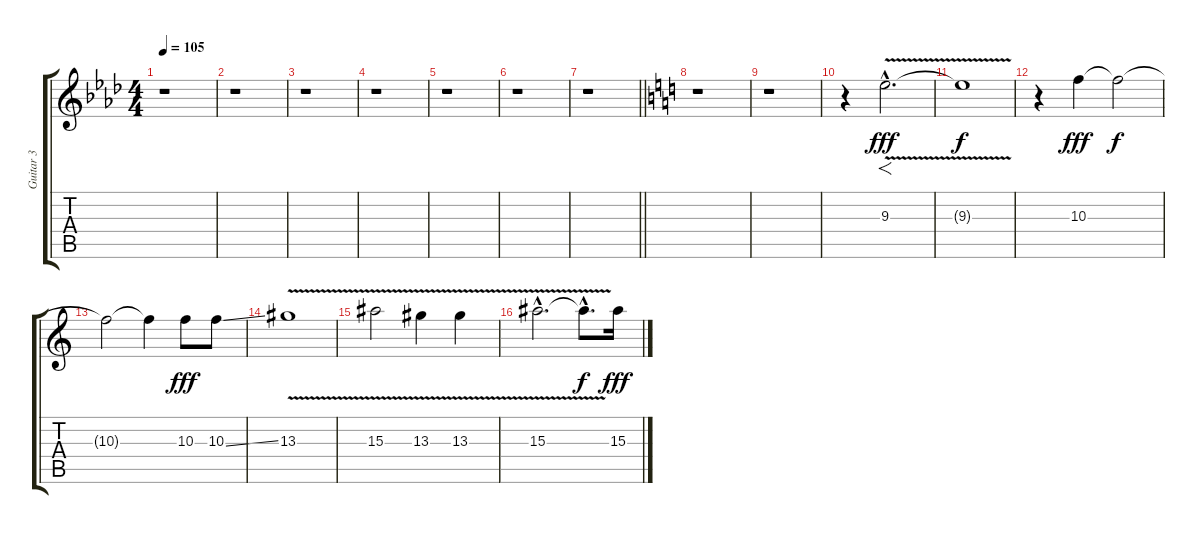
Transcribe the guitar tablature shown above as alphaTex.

\track ("Guitar 3" "Guitar 3") {instrument electricguitarjazz}
\staff {score tabs}
\tuning (E4 B3 G3 D3 A2 E2) {hide}
\ts (4 4)
\tempo 105
\clef g2
\ks ab
r.1{dy f} |
r.1 |
r.1 |
r.1 |
r.1 |
r.1 |
\barLineRight lightlight
r.1 |
\ks c
r.1 |
r.1 |
r.4 9.3{v hac}.2{f d dy fff} |
9.3{t}.1{dy f} |
r.4 10.3.4{dy fff} 10.3{t}.2{dy f} |
10.3{t}.2 10.3{t}.4 10.3.8{dy fff} 10.3{ss}.8 |
13.3{v}.1 |
15.3{v}.2 13.3{v}.4 13.3{v}.4 |
15.3{v hac}.2{d} 15.3{hac t}.8{d dy f} 15.3{ss}.16{dy fff}
